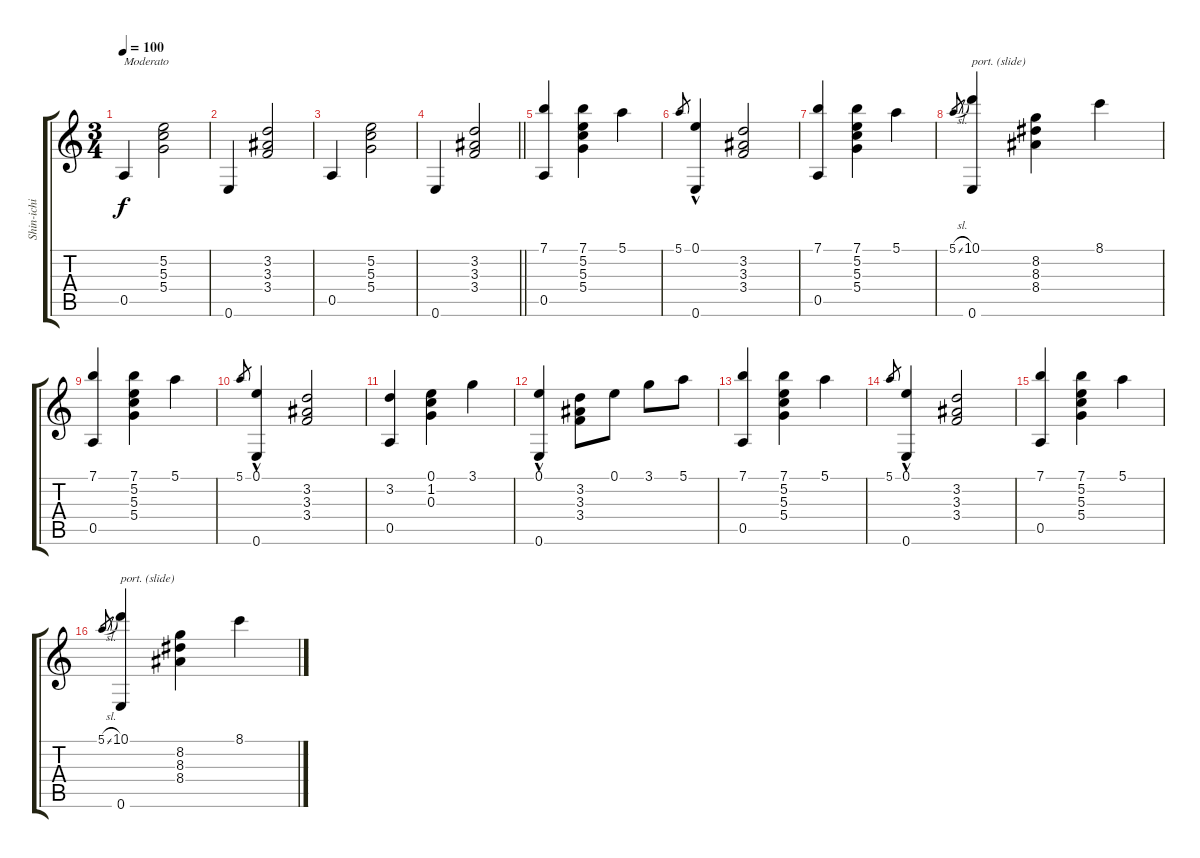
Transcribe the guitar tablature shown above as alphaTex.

\track ("Shin-ichi Fukuda" "Shin-ichi ") {instrument acousticguitarnylon}
\staff {score tabs}
\tuning (E4 B3 G3 D3 A2 E2) {hide}
\ts (3 4)
\tempo 100
\clef g2
\ks c
0.5.4{txt "Moderato" dy f instrument acousticguitarnylon} (5.2 5.3 5.4).2 |
0.6.4 (3.2 3.3 3.4).2 |
0.5.4 (5.2 5.3 5.4).2 |
\barLineRight lightlight
0.6.4 (3.2 3.3 3.4).2 |
(7.1 0.5).4 (7.1 5.2 5.3 5.4).4 5.1.4 |
5.1.8{gr} (0.1{hac} 0.6).4 (3.2 3.3 3.4).2 |
(7.1 0.5).4 (7.1 5.2 5.3 5.4).4 5.1.4 |
5.1{sl}.8{gr} (10.1 0.6).4{txt "port. (slide)"} (8.2 8.3 8.4).4 8.1.4 |
(7.1 0.5).4 (7.1 5.2 5.3 5.4).4 5.1.4 |
5.1.8{gr} (0.1{hac} 0.6).4 (3.2 3.3 3.4).2 |
(3.2 0.5).4 (0.1 1.2 0.3).4 3.1.4 |
(0.1{hac} 0.6).4 (3.2 3.3 3.4).8 0.1.8 3.1.8 5.1.8 |
(7.1 0.5).4 (7.1 5.2 5.3 5.4).4 5.1.4 |
5.1.8{gr} (0.1{hac} 0.6).4 (3.2 3.3 3.4).2 |
(7.1 0.5).4 (7.1 5.2 5.3 5.4).4 5.1.4 |
5.1{sl}.8{gr} (10.1 0.6).4{txt "port. (slide)"} (8.2 8.3 8.4).4 8.1.4
